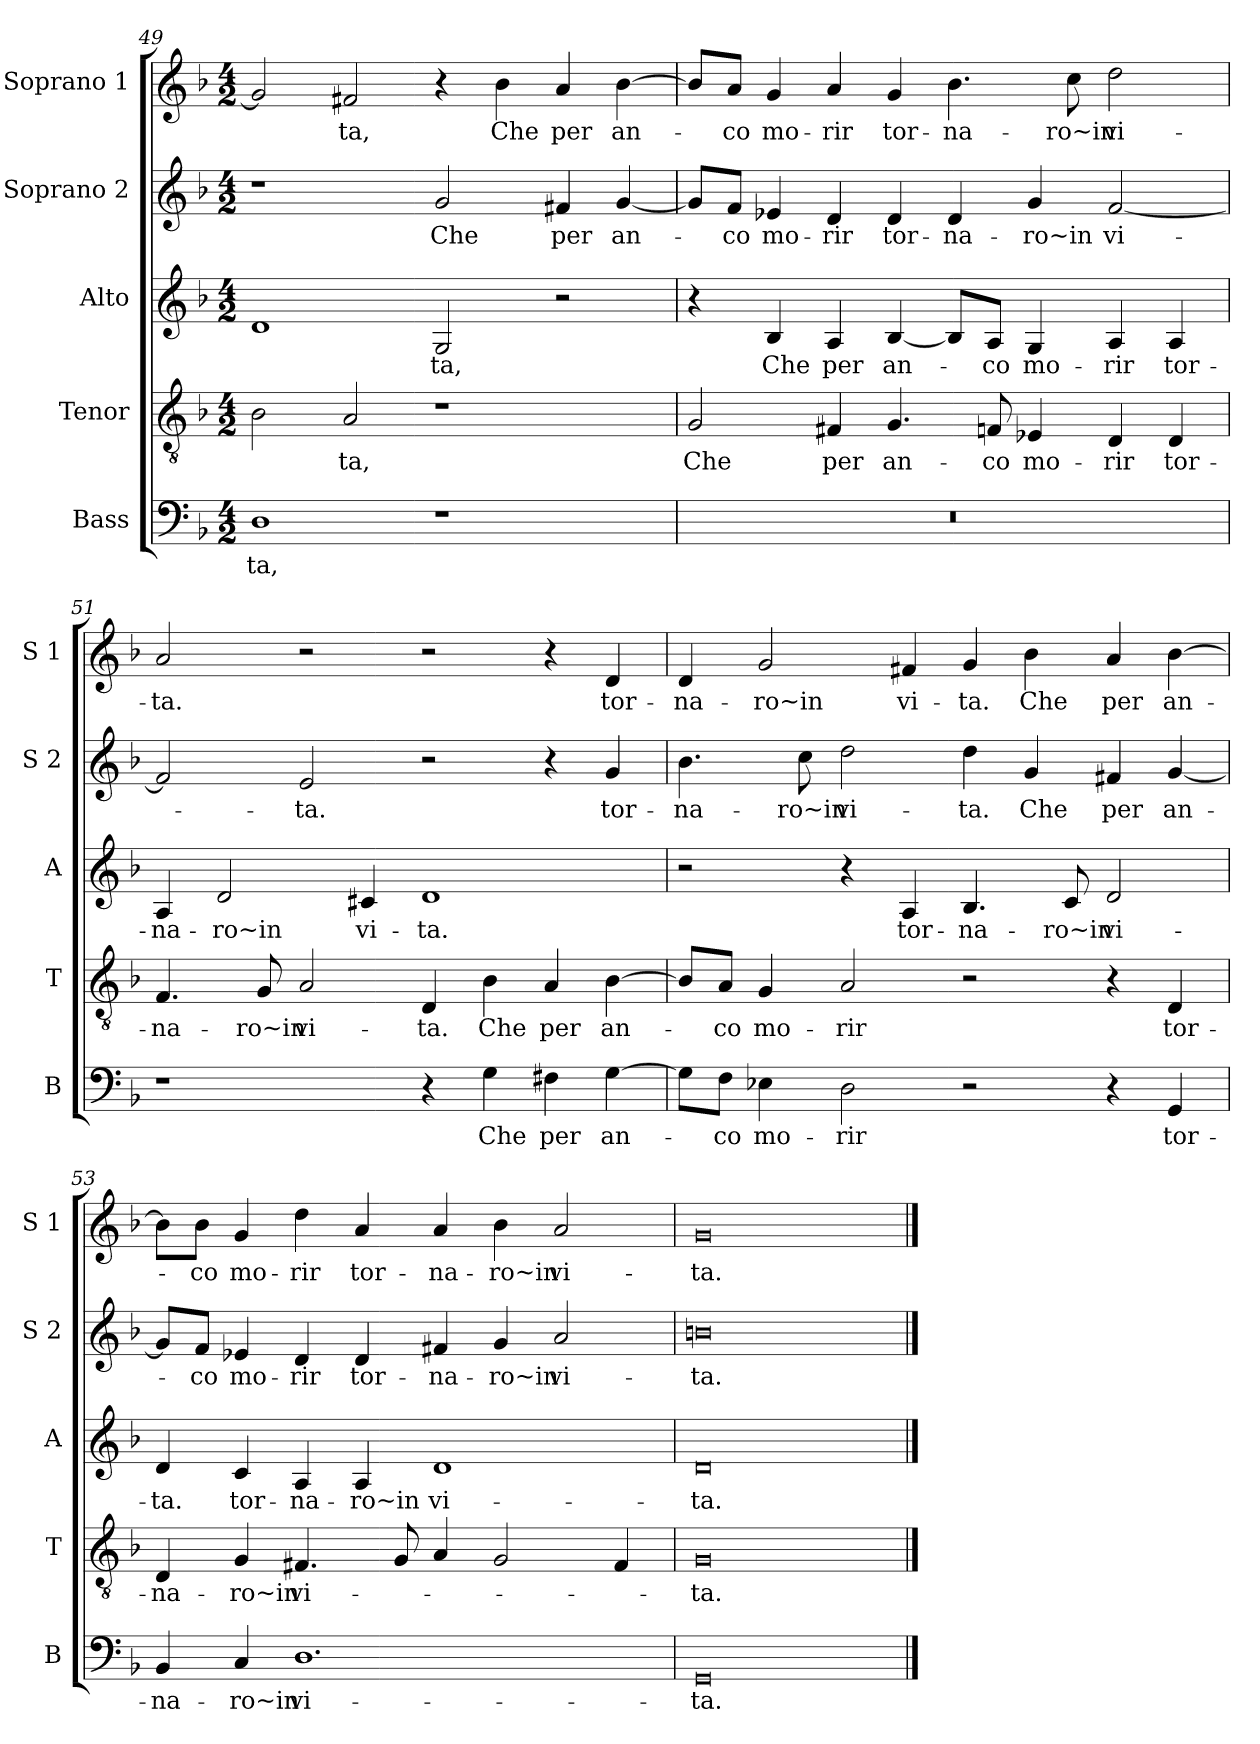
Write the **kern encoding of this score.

**kern	**text	**kern	**text	**kern	**text	**kern	**text	**kern	**text
*part5	*part5	*part4	*part4	*part3	*part3	*part2	*part2	*part1	*part1
*staff5	*staff5	*staff4	*staff4	*staff3	*staff3	*staff2	*staff2	*staff1	*staff1
*I"Bass	*	*I"Tenor	*	*I"Alto	*	*I"Soprano 2	*	*I"Soprano 1	*
*I'B	*	*I'T	*	*I'A	*	*I'S 2	*	*I'S 1	*
!!LO:PB:g=z
*clefF4	*	*clefGv2	*	*clefG2	*	*clefG2	*	*clefG2	*
*k[b-]	*	*k[b-]	*	*k[b-]	*	*k[b-]	*	*k[b-]	*
*F:	*	*F:	*	*F:	*	*F:	*	*F:	*
*M4/2	*	*M4/2	*	*M4/2	*	*M4/2	*	*M4/2	*
=49	=49	=49	=49	=49	=49	=49	=49	=49	=49
1D	-ta,	2B-\	.	1d	.	1r	.	2g/]	.
.	.	2A/	-ta,	.	.	.	.	2f#X/	-ta,
1r	.	1r	.	2G/	-ta,	2g/	Che	4r	.
.	.	.	.	.	.	.	.	4b-\	Che
.	.	.	.	2r	.	4f#X/	per	4a/	per
.	.	.	.	.	.	[4g/	an-	[4b-\	an-
=50	=50	=50	=50	=50	=50	=50	=50	=50	=50
0r	.	2G/	Che	4r	.	8g/L]	.	8b-/L]	.
.	.	.	.	.	.	8f/J	-co	8a/J	-co
.	.	.	.	4B-/	Che	4e-X/	mo-	4g/	mo-
.	.	4F#X/	per	4A/	per	4d/	-rir	4a/	-rir
.	.	4.G/	an-	[4B-/	an-	4d/	tor-	4g/	tor-
.	.	.	.	8B-/L]	.	4d/	-na-	4.b-\	-na-
.	.	8Fn/	-co	8A/J	-co	.	.	.	.
.	.	4E-X/	mo-	4G/	mo-	4g/	-ro~in	.	.
.	.	.	.	.	.	.	.	8cc\	-ro~in
.	.	4D/	-rir	4A/	-rir	[2f/	vi-	2dd\	vi-
.	.	4D/	tor-	4A/	tor-	.	.	.	.
=51	=51	=51	=51	=51	=51	=51	=51	=51	=51
1r	.	4.F/	-na-	4A/	-na-	2f/]	.	2a/	-ta.
.	.	.	.	2d/	-ro~in	.	.	.	.
.	.	8G/	-ro~in	.	.	.	.	.	.
.	.	2A/	vi-	.	.	2e/	-ta.	2r	.
.	.	.	.	4c#X/	vi-	.	.	.	.
4r	.	4D/	-ta.	1d	-ta.	2r	.	2r	.
4G\	Che	4B-\	Che	.	.	.	.	.	.
4F#X\	per	4A/	per	.	.	4r	.	4r	.
[4G\	an-	[4B-\	an-	.	.	4g/	tor-	4d/	tor-
!!LO:LB:g=z
=52	=52	=52	=52	=52	=52	=52	=52	=52	=52
8G\L]	.	8B-/L]	.	2r	.	4.b-\	-na-	4d/	-na-
8F\J	-co	8A/J	-co	.	.	.	.	.	.
4E-X\	mo-	4G/	mo-	.	.	.	.	2g/	-ro~in
.	.	.	.	.	.	8cc\	-ro~in	.	.
2D\	-rir	2A/	-rir	4r	.	2dd\	vi-	.	.
.	.	.	.	4A/	tor-	.	.	4f#X/	vi-
2r	.	2r	.	4.B-/	-na-	4dd\	-ta.	4g/	-ta.
.	.	.	.	.	.	4g/	Che	4b-\	Che
.	.	.	.	8c/	-ro~in	.	.	.	.
4r	.	4r	.	2d/	vi-	4f#X/	per	4a/	per
4GG/	tor-	4D/	tor-	.	.	[4g/	an-	[4b-\	an-
=53	=53	=53	=53	=53	=53	=53	=53	=53	=53
4BB-/	-na-	4D/	-na-	4d/	-ta.	8g/L]	.	8b-\L]	.
.	.	.	.	.	.	8f/J	-co	8b-\J	-co
4C/	-ro~in	4G/	-ro~in	4c/	tor-	4e-X/	mo-	4g/	mo-
1.D	vi-	4.F#X/	vi-	4A/	-na-	4d/	-rir	4dd\	-rir
.	.	.	.	4A/	-ro~in	4d/	tor-	4a/	tor-
.	.	8G/	.	.	.	.	.	.	.
.	.	4A/	.	1d	vi-	4f#X/	-na-	4a/	-na-
.	.	2G/	.	.	.	4g/	-ro~in	4b-\	-ro~in
.	.	.	.	.	.	2a/	vi-	2a/	vi-
.	.	4F#/	.	.	.	.	.	.	.
=54	=54	=54	=54	=54	=54	=54	=54	=54	=54
0GG	-ta.	0G	-ta.	0d	-ta.	0bn	-ta.	0g	-ta.
==	==	==	==	==	==	==	==	==	==
*-	*-	*-	*-	*-	*-	*-	*-	*-	*-
